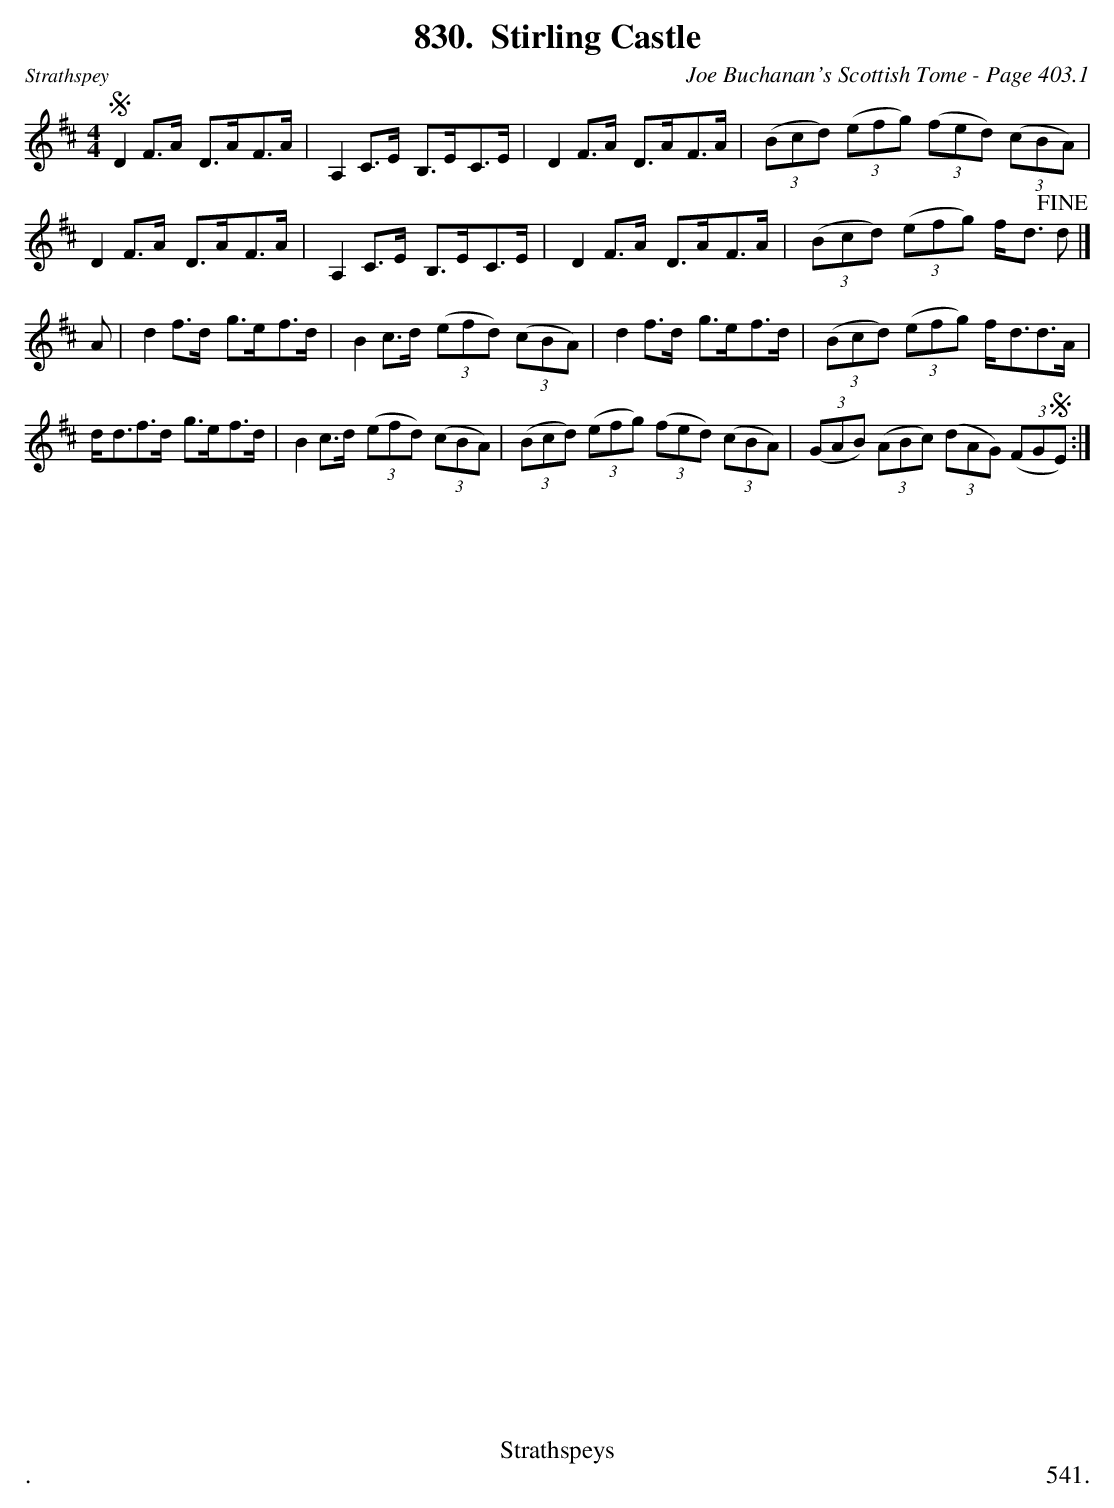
X:1
T:Stirling Castle
C:Joe Buchanan's Scottish Tome - Page 403.1
L:1/8
M:4/4
K:D
!segno!D2 F>A D>AF>A | A,2 C>E B,>EC>E | D2 F>A D>AF>A | ((3Bcd) ((3efg) ((3fed) ((3cBA) |
D2 F>A D>AF>A | A,2 C>E B,>EC>E | D2 F>A D>AF>A | ((3Bcd) ((3efg) f<d !fine!d |]
A | d2 f>d g>ef>d | B2 c>d ((3efd) ((3cBA) | d2 f>d g>ef>d | ((3Bcd) ((3efg) f<dd>A |
d<df>d g>ef>d | B2 c>d ((3efd) ((3cBA) | ((3Bcd) ((3efg) ((3fed) ((3cBA) | ((3GAB) ((3ABc) ((3dAG) ((3FG!segno!E) :|
